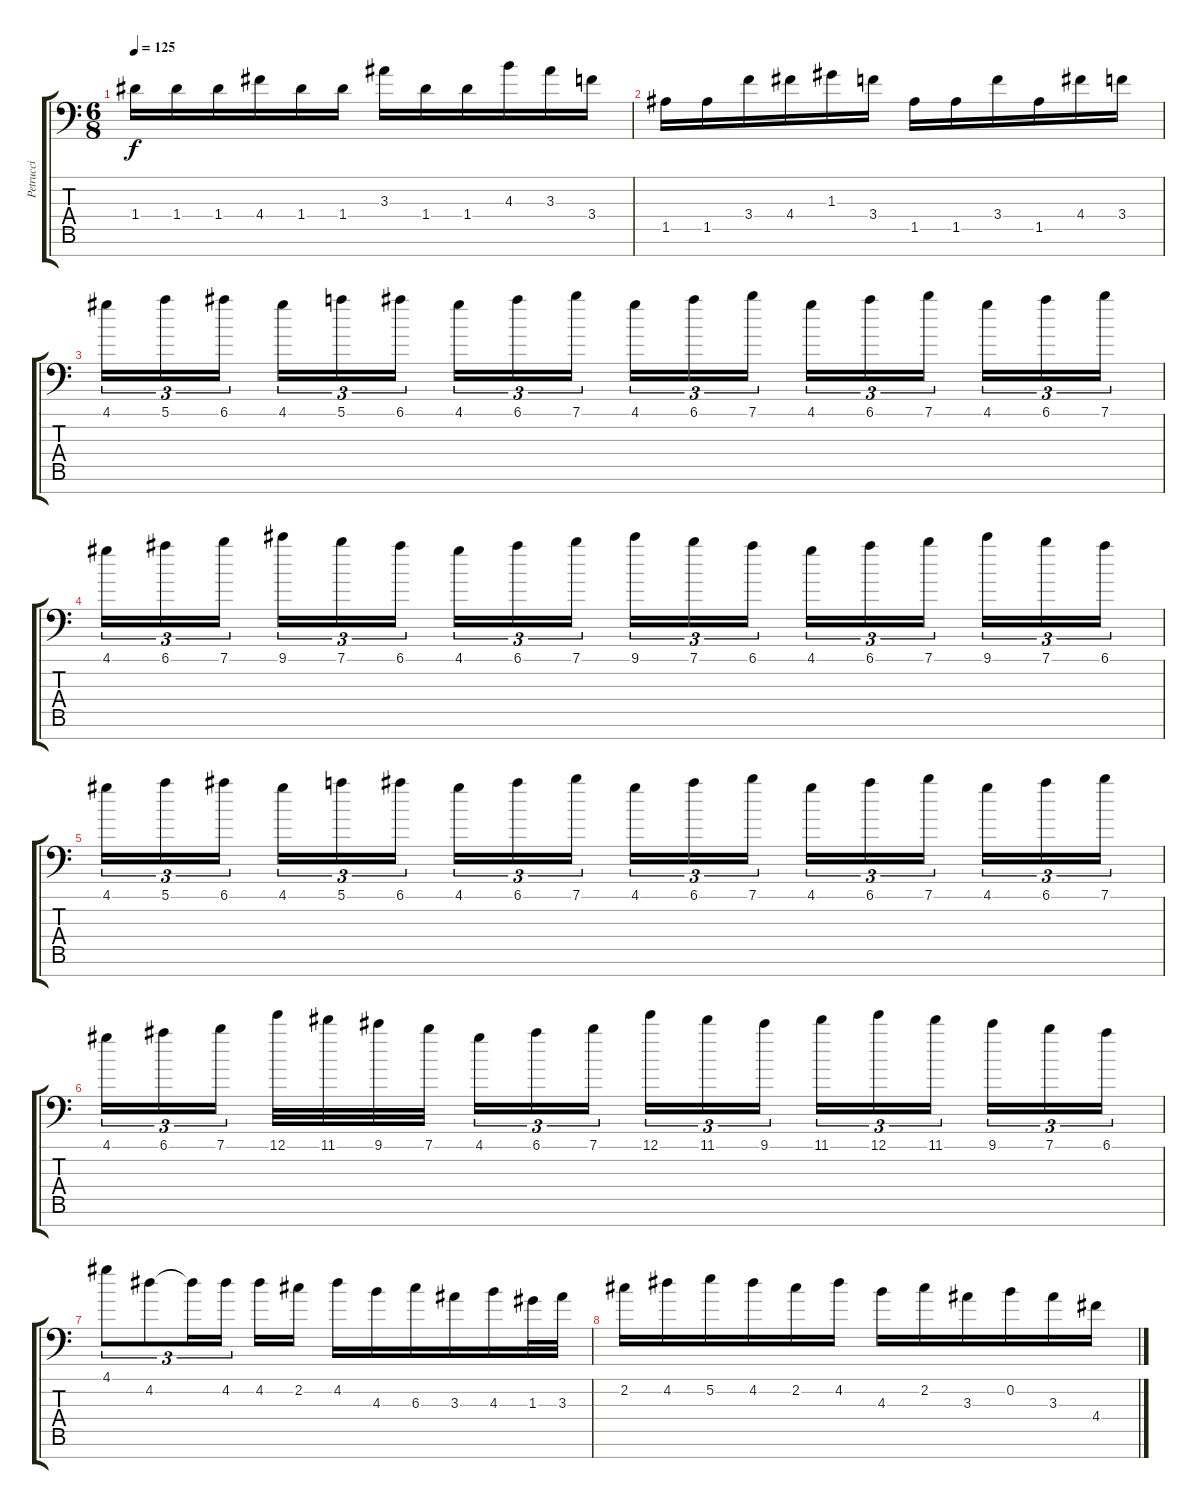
\track ("Petrucci" "Petrucci") {instrument distortionguitar}
\staff {score tabs}
\tuning (E4 B3 G3 D3 A2 E2 A1) {hide}
\ts (6 8)
\tempo 125
\clef f4
\ks c
1.4.16{dy f} 1.4.16 1.4.16 4.4.16 1.4.16 1.4.16 3.3.16 1.4.16 1.4.16 4.3.16 3.3.16 3.4.16 |
1.5.16 1.5.16 3.4.16 4.4.16 1.3.16 3.4.16 1.5.16 1.5.16 3.4.16 1.5.16 4.4.16 3.4.16 |
4.1.16{tu (3 2) volume 16} 5.1.16{tu (3 2)} 6.1.16{tu (3 2)} 4.1.16{tu (3 2)} 5.1.16{tu (3 2)} 6.1.16{tu (3 2)} 4.1.16{tu (3 2)} 6.1.16{tu (3 2)} 7.1.16{tu (3 2)} 4.1.16{tu (3 2)} 6.1.16{tu (3 2)} 7.1.16{tu (3 2)} 4.1.16{tu (3 2)} 6.1.16{tu (3 2)} 7.1.16{tu (3 2)} 4.1.16{tu (3 2)} 6.1.16{tu (3 2)} 7.1.16{tu (3 2)} |
4.1.16{tu (3 2)} 6.1.16{tu (3 2)} 7.1.16{tu (3 2)} 9.1.16{tu (3 2)} 7.1.16{tu (3 2)} 6.1.16{tu (3 2)} 4.1.16{tu (3 2)} 6.1.16{tu (3 2)} 7.1.16{tu (3 2)} 9.1.16{tu (3 2)} 7.1.16{tu (3 2)} 6.1.16{tu (3 2)} 4.1.16{tu (3 2)} 6.1.16{tu (3 2)} 7.1.16{tu (3 2)} 9.1.16{tu (3 2)} 7.1.16{tu (3 2)} 6.1.16{tu (3 2)} |
4.1.16{tu (3 2)} 5.1.16{tu (3 2)} 6.1.16{tu (3 2)} 4.1.16{tu (3 2)} 5.1.16{tu (3 2)} 6.1.16{tu (3 2)} 4.1.16{tu (3 2)} 6.1.16{tu (3 2)} 7.1.16{tu (3 2)} 4.1.16{tu (3 2)} 6.1.16{tu (3 2)} 7.1.16{tu (3 2)} 4.1.16{tu (3 2)} 6.1.16{tu (3 2)} 7.1.16{tu (3 2)} 4.1.16{tu (3 2)} 6.1.16{tu (3 2)} 7.1.16{tu (3 2)} |
4.1.16{tu (3 2)} 6.1.16{tu (3 2)} 7.1.16{tu (3 2)} 12.1.32 11.1.32 9.1.32 7.1.32 4.1.16{tu (3 2)} 6.1.16{tu (3 2)} 7.1.16{tu (3 2)} 12.1.16{tu (3 2)} 11.1.16{tu (3 2)} 9.1.16{tu (3 2)} 11.1.16{tu (3 2)} 12.1.16{tu (3 2)} 11.1.16{tu (3 2)} 9.1.16{tu (3 2)} 7.1.16{tu (3 2)} 6.1.16{tu (3 2)} |
4.1.8{tu (3 2)} 4.2.8{tu (3 2)} 4.2{t}.16{tu (3 2)} 4.2.16{tu (3 2)} 4.2.16 2.2.16 4.2.16 4.3.16 6.3.16 3.3.16 4.3.16 1.3.32 3.3.32 |
2.2.16 4.2.16 5.2.16 4.2.16 2.2.16 4.2.16 4.3.16 2.2.16 3.3.16 0.2.16 3.3.16 4.4.16
